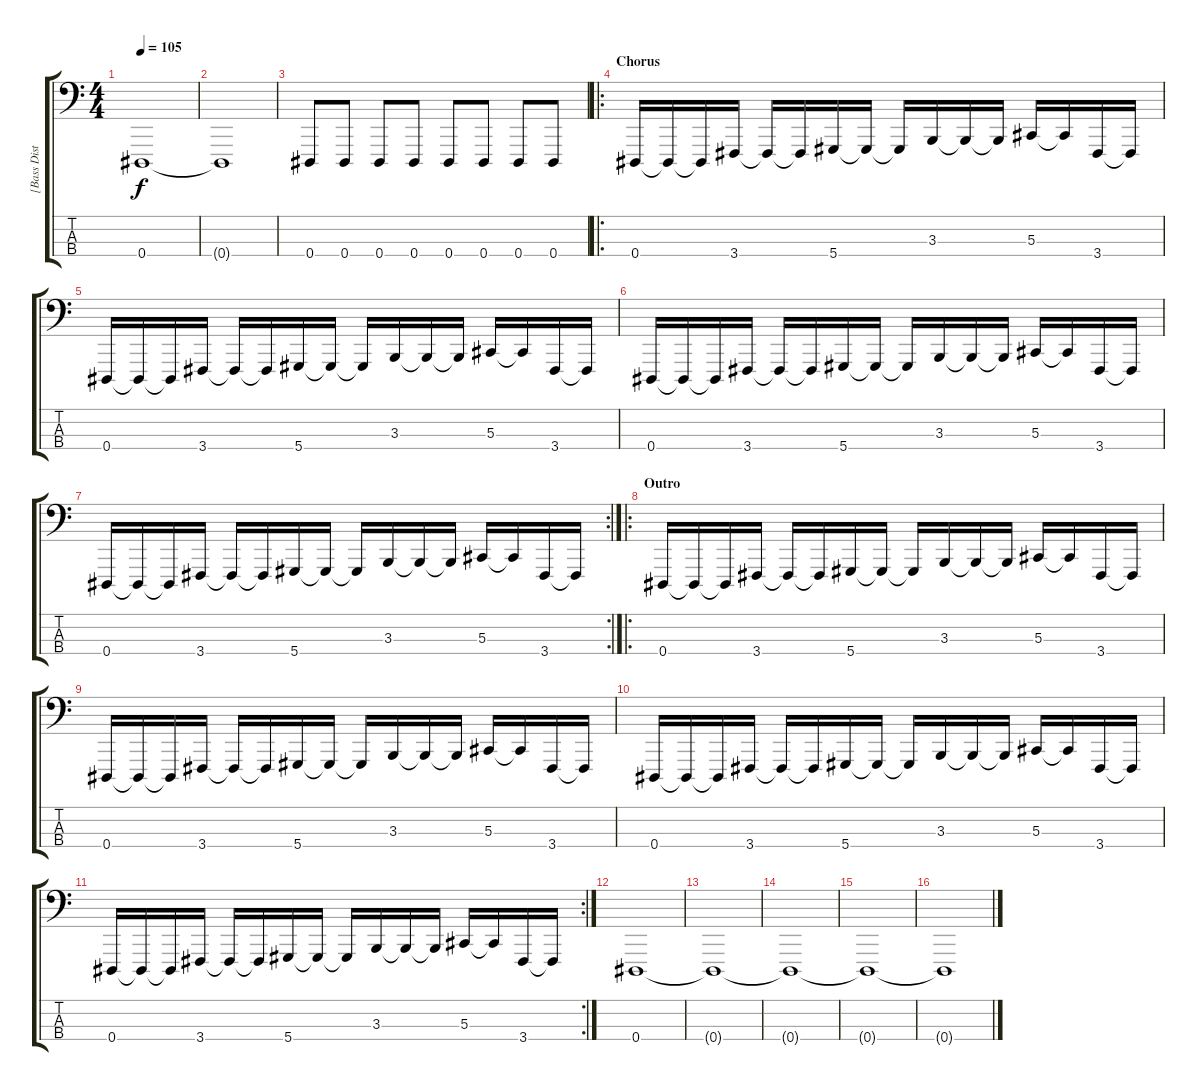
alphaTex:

\track ("[Bass Distortion]" "[Bass Dist") {instrument lead8bassandlead}
\staff {score tabs}
\tuning (Gb2 Db2 Ab1 Eb1) {hide}
\ts (4 4)
\tempo 105
\clef f4
\ks c
0.4{t}.1{dy f} |
0.4{t}.1 |
0.4.8 0.4.8 0.4.8 0.4.8 0.4.8 0.4.8 0.4.8 0.4.8 |
\ro
\section ("" "Chorus")
0.4.16 0.4{t}.16 0.4{t}.16 3.4.16 3.4{t}.16 3.4{t}.16 5.4.16 5.4{t}.16 5.4{t}.16 3.3.16 3.3{t}.16 3.3{t}.16 5.3.16 5.3{t}.16 3.4.16 3.4{t}.16 |
0.4.16 0.4{t}.16 0.4{t}.16 3.4.16 3.4{t}.16 3.4{t}.16 5.4.16 5.4{t}.16 5.4{t}.16 3.3.16 3.3{t}.16 3.3{t}.16 5.3.16 5.3{t}.16 3.4.16 3.4{t}.16 |
0.4.16 0.4{t}.16 0.4{t}.16 3.4.16 3.4{t}.16 3.4{t}.16 5.4.16 5.4{t}.16 5.4{t}.16 3.3.16 3.3{t}.16 3.3{t}.16 5.3.16 5.3{t}.16 3.4.16 3.4{t}.16 |
\rc 2
0.4.16 0.4{t}.16 0.4{t}.16 3.4.16 3.4{t}.16 3.4{t}.16 5.4.16 5.4{t}.16 5.4{t}.16 3.3.16 3.3{t}.16 3.3{t}.16 5.3.16 5.3{t}.16 3.4.16 3.4{t}.16 |
\ro
\section ("" "Outro")
0.4.16 0.4{t}.16 0.4{t}.16 3.4.16 3.4{t}.16 3.4{t}.16 5.4.16 5.4{t}.16 5.4{t}.16 3.3.16 3.3{t}.16 3.3{t}.16 5.3.16 5.3{t}.16 3.4.16 3.4{t}.16 |
0.4.16 0.4{t}.16 0.4{t}.16 3.4.16 3.4{t}.16 3.4{t}.16 5.4.16 5.4{t}.16 5.4{t}.16 3.3.16 3.3{t}.16 3.3{t}.16 5.3.16 5.3{t}.16 3.4.16 3.4{t}.16 |
0.4.16 0.4{t}.16 0.4{t}.16 3.4.16 3.4{t}.16 3.4{t}.16 5.4.16 5.4{t}.16 5.4{t}.16 3.3.16 3.3{t}.16 3.3{t}.16 5.3.16 5.3{t}.16 3.4.16 3.4{t}.16 |
\rc 2
0.4.16 0.4{t}.16 0.4{t}.16 3.4.16 3.4{t}.16 3.4{t}.16 5.4.16 5.4{t}.16 5.4{t}.16 3.3.16 3.3{t}.16 3.3{t}.16 5.3.16 5.3{t}.16 3.4.16 3.4{t}.16 |
0.4.1 |
0.4{t}.1 |
0.4{t}.1 |
0.4{t}.1 |
0.4{t}.1
